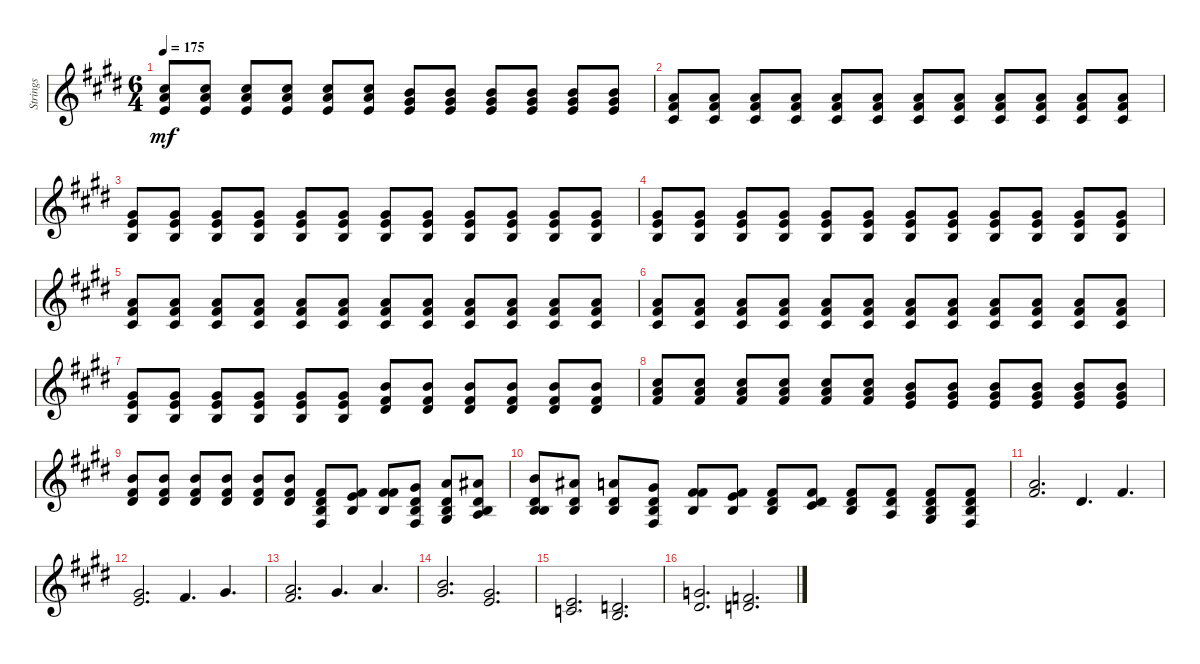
\track ("Strings" "Strings") {instrument stringensemble1}
\staff {score}
\tuning (E4 B3 G3 D3 A2 C2) {hide}
\ts (6 4)
\tempo 175
\clef g2
\ks e
(9.1 10.2 9.3).8{dy mf} (9.1 10.2 9.3).8 (9.1 10.2 9.3).8 (9.1 10.2 9.3).8 (9.1 10.2 9.3).8 (0.1 14.2 14.3).8 (7.1 9.2 9.3).8 (7.1 9.2 9.3).8 (7.1 9.2 9.3).8 (7.1 9.2 9.3).8 (7.1 9.2 9.3).8 (0.1 12.2 13.3).8 |
(5.1 7.2 6.3).8 (5.1 7.2 6.3).8 (5.1 7.2 6.3).8 (5.1 7.2 6.3).8 (5.1 7.2 6.3).8 (5.1 7.2 6.3).8 (10.2 11.3 11.4).8 (10.2 11.3 11.4).8 (10.2 11.3 11.4).8 (5.1 7.2 6.3).8 (5.1 7.2 6.3).8 (5.1 7.2 6.3).8 |
(4.1 5.2 4.3).8 (4.1 5.2 4.3).8 (4.1 5.2 4.3).8 (4.1 5.2 4.3).8 (0.1 9.2 9.4).8 (9.2 9.3 9.4).8 (4.1 5.2 4.3).8 (4.1 5.2 4.3).8 (0.1 9.2 9.4).8 (4.1 5.2 4.3).8 (0.1 9.2 9.4).8 (9.2 9.3 9.4).8 |
(4.1 5.2 4.3).8 (4.1 5.2 4.3).8 (4.1 5.2 4.3).8 (4.1 5.2 4.3).8 (0.1 9.2 9.4).8 (9.2 9.3 9.4).8 (4.1 5.2 4.3).8 (4.1 5.2 4.3).8 (0.1 9.2 9.4).8 (4.1 5.2 4.3).8 (0.1 9.2 9.4).8 (9.2 9.3 9.4).8 |
(5.1 7.2 6.3).8 (5.1 7.2 6.3).8 (5.1 7.2 6.3).8 (5.1 7.2 6.3).8 (5.1 7.2 6.3).8 (5.1 7.2 6.3).8 (10.2 11.3 11.4).8 (10.2 11.3 11.4).8 (10.2 11.3 11.4).8 (5.1 7.2 6.3).8 (5.1 7.2 6.3).8 (5.1 7.2 6.3).8 |
(10.2 11.3 11.4).8 (10.2 11.3 11.4).8 (10.2 11.3 11.4).8 (10.2 11.3 11.4).8 (10.2 11.3 11.4).8 (10.2 11.3 11.4).8 (5.1 7.2 6.3).8 (5.1 7.2 6.3).8 (5.1 7.2 6.3).8 (10.2 11.3 11.4).8 (10.2 11.3 11.4).8 (10.2 11.3 11.4).8 |
(4.1 5.2 4.3).8 (4.1 5.2 4.3).8 (4.1 5.2 4.3).8 (0.1 9.2 9.4).8 (9.2 9.3 9.4).8 (9.2 9.3 9.4).8 (12.2 11.3 13.4).8 (12.2 11.3 13.4).8 (12.2 11.3 13.4).8 (7.1 7.2 8.3).8 (7.1 7.2 8.3).8 (7.1 7.2 8.3).8 |
(9.1 10.2 11.3).8 (9.1 10.2 11.3).8 (9.1 10.2 11.3).8 (9.1 10.2 11.3).8 (9.1 10.2 11.3).8 (9.1 10.2 11.3).8 (7.1 9.2 9.3).8 (7.1 9.2 9.3).8 (7.1 9.2 9.3).8 (7.1 9.2 9.3).8 (7.1 9.2 9.3).8 (7.1 9.2 9.3).8 |
(12.2 11.3 13.4).8 (12.2 11.3 13.4).8 (12.2 11.3 13.4).8 (12.2 11.3 13.4).8 (7.1 7.2 8.3).8 (7.1 7.2 8.3).8 (7.2 8.3 9.4 9.5).8 (7.2 9.3 9.4).8 (7.2 11.3 9.4).8 (4.1 4.2 4.3 4.4).8 (5.1 0.2 8.3 6.4).8 (6.1 0.2 8.3 7.4).8 |
(7.1 0.2 8.3 9.4).8 (6.1 0.2 8.3).8 (5.1 4.2 4.3).8 (4.1 4.2 4.3 4.4).8 (7.2 11.3 9.4).8 (0.1 7.2 9.4).8 (2.1 4.2 4.3).8 (2.1 4.2 6.3).8 (2.1 4.2 4.3).8 (7.2 8.3 7.4).8 (0.2 11.3 13.4 11.5).8 (7.2 8.3 9.4 9.5).8 |
(5.1 7.2).2{d} 4.2.4{d} 2.1.4{d} |
(4.1 5.2).2{d} 7.2.4{d} 4.1.4{d} |
(5.1 7.2).2{d} 4.1.4{d} 5.1.4{d} |
(7.1 9.2).2{d} (4.1 5.2).2{d} |
(0.1 1.2).2{d} (3.2 4.3).2{d} |
(8.2 8.3).2{d} (6.2 7.3).2{d}
